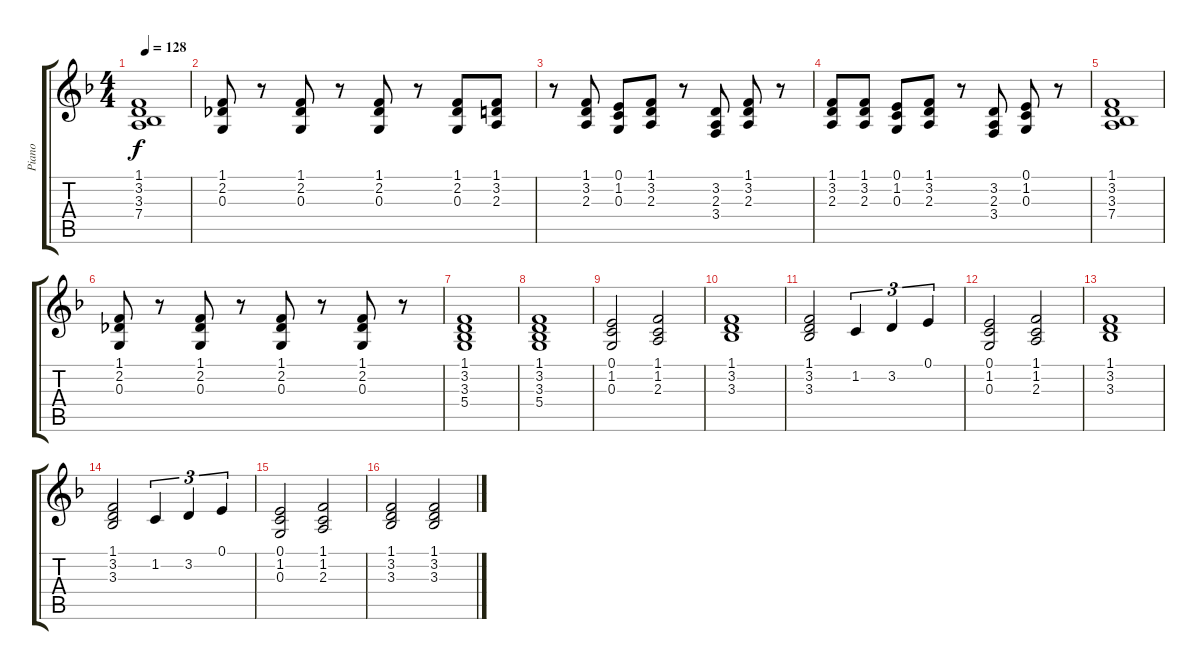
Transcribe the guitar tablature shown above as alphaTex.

\track ("Piano" "Piano") {instrument electricgrandpiano}
\staff {score tabs}
\tuning (E4 B3 G3 D3 A2 E2) {hide}
\ts (4 4)
\tempo 128
\clef g2
\ks f
(1.1 3.2 3.3 7.4).1{dy f} |
(1.1 2.2 0.3).8 r.8 (1.1 2.2 0.3).8 r.8 (1.1 2.2 0.3).8 r.8 (1.1 2.2 0.3).8 (1.1 3.2 2.3).8 |
r.8 (1.1 3.2 2.3).8 (0.1 1.2 0.3).8 (1.1 3.2 2.3).8 r.8 (3.2 2.3 3.4).8 (1.1 3.2 2.3).8 r.8 |
(1.1 3.2 2.3).8 (1.1 3.2 2.3).8 (0.1 1.2 0.3).8 (1.1 3.2 2.3).8 r.8 (3.2 2.3 3.4).8 (0.1 1.2 0.3).8 r.8 |
(1.1 3.2 3.3 7.4).1 |
(1.1 2.2 0.3).8 r.8 (1.1 2.2 0.3).8 r.8 (1.1 2.2 0.3).8 r.8 (1.1 2.2 0.3).8 r.8 |
(1.1 3.2 3.3 5.4).1 |
(1.1 3.2 3.3 5.4).1 |
(0.1 1.2 0.3).2 (1.1 1.2 2.3).2 |
(1.1 3.2 3.3).1 |
(1.1 3.2 3.3).2 1.2.4{tu (3 2)} 3.2.4{tu (3 2)} 0.1.4{tu (3 2)} |
(0.1 1.2 0.3).2 (1.1 1.2 2.3).2 |
(1.1 3.2 3.3).1 |
(1.1 3.2 3.3).2 1.2.4{tu (3 2)} 3.2.4{tu (3 2)} 0.1.4{tu (3 2)} |
(0.1 1.2 0.3).2 (1.1 1.2 2.3).2 |
(1.1 3.2 3.3).2 (1.1 3.2 3.3).2
